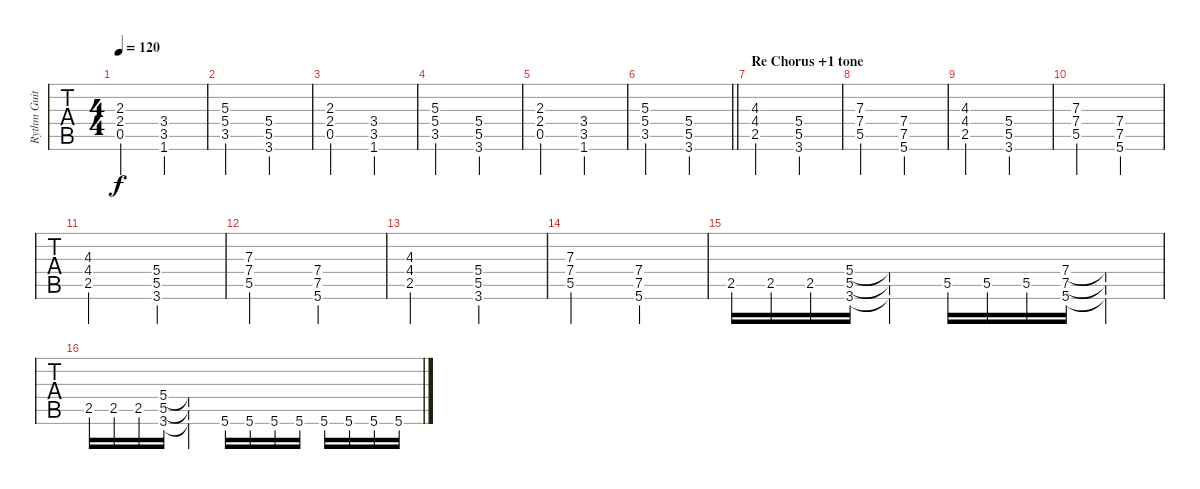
\track ("Rythm Guitar (Enrik Garcìa)" "Rythm Guit") {instrument distortionguitar}
\staff {tabs}
\tuning (Eb4 Bb3 Gb3 Db3 Ab2 Eb2) {hide}
\ts (4 4)
\tempo 120
\clef g2
\ks c
(2.3 2.4 0.5).2{dy f} (3.4 3.5 1.6).2 |
(5.3 5.4 3.5).2 (5.4 5.5 3.6).2 |
(2.3 2.4 0.5).2 (3.4 3.5 1.6).2 |
(5.3 5.4 3.5).2 (5.4 5.5 3.6).2 |
(2.3 2.4 0.5).2 (3.4 3.5 1.6).2 |
\barLineRight lightlight
(5.3 5.4 3.5).2 (5.4 5.5 3.6).2 |
\section ("" "Re Chorus +1 tone")
\ks d
(4.3 4.4 2.5).2 (5.4 5.5 3.6).2 |
(7.3 7.4 5.5).2 (7.4 7.5 5.6).2 |
(4.3 4.4 2.5).2 (5.4 5.5 3.6).2 |
(7.3 7.4 5.5).2 (7.4 7.5 5.6).2 |
(4.3 4.4 2.5).2 (5.4 5.5 3.6).2 |
(7.3 7.4 5.5).2 (7.4 7.5 5.6).2 |
(4.3 4.4 2.5).2 (5.4 5.5 3.6).2 |
(7.3 7.4 5.5).2 (7.4 7.5 5.6).2 |
2.5.16 2.5.16 2.5.16 (5.4 5.5 3.6).16 (5.4{t} 5.5{t} 3.6{t}).4 5.5.16 5.5.16 5.5.16 (7.4 7.5 5.6).16 (7.4{t} 7.5{t} 5.6{t}).4 |
2.5.16 2.5.16 2.5.16 (5.4 5.5 3.6).16 (5.4{t} 5.5{t} 3.6{t}).4 5.6.16 5.6.16 5.6.16 5.6.16 5.6.16 5.6.16 5.6.16 5.6.16
